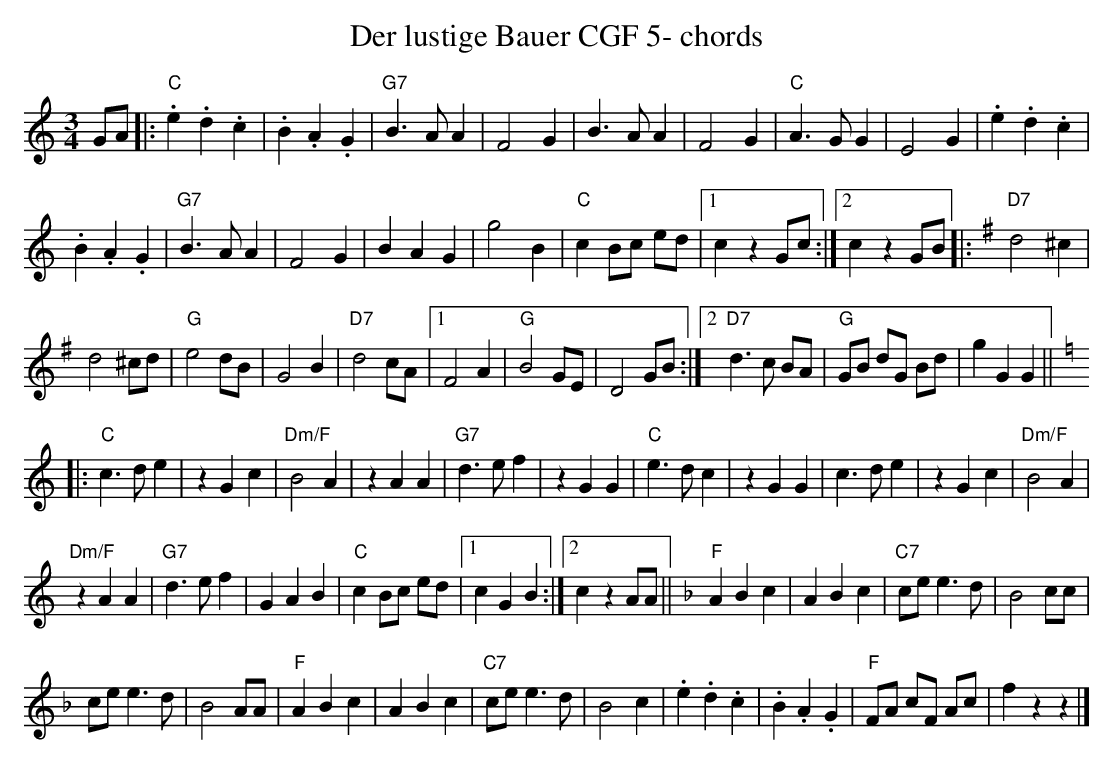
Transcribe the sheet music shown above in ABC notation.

X:1
T:Der lustige Bauer CGF 5- chords
M:3/4
L:1/4
K:Cmaj%%MIDI gchordon
G/2A/2 |: "C".e .d .c | .B.A.G | "G7"B>A A | F2 G | B>A A | F2 G | "C"A>G G | E2 G | .e.d.c |
.B.A.G | "G7"B>A A | F2 G | BAG | g2 B | "C"c B/2c/2 e/2d/2 |1 c z G/2c/2 :|2 c z G/2B/2 |: [K:Gmaj] "D7"d2 ^c |
d2 ^c/2d/2 | "G"e2 d/2B/2 | G2 B | "D7"d2 c/2A/2 |1 F2 A | "G"B2 G/2E/2 | D2 G/2B/2 :|2 "D7"d>c B/2A/2 | "G"G/2B/2 d/2G/2 B/2d/2 | g GG || [K:Cmaj]
|: "C"c>d e | z Gc | "Dm/F"B2A | z AA | "G7"d>e f | z GG | "C"e>dc | z GG | c>de | zGc | "Dm/F"B2A |
"Dm/F"zAA | "G7"d>ef | GAB | "C"c B/2c/2 e/2d/2 |1 cGB :|2 c z A/2A/2 || [K:Fmaj] "F"ABc | ABc | "C7"c/2e/2 e>d | B2 c/2c/2 |
c/2e/2 e>d | B2 A/2A/2 | "F"ABc | ABc | "C7"c/2e/2 e>d | B2c | .e.d.c | .B.A.G | "F"F/2A/2 c/2F/2 A/2c/2 | f zz |]
